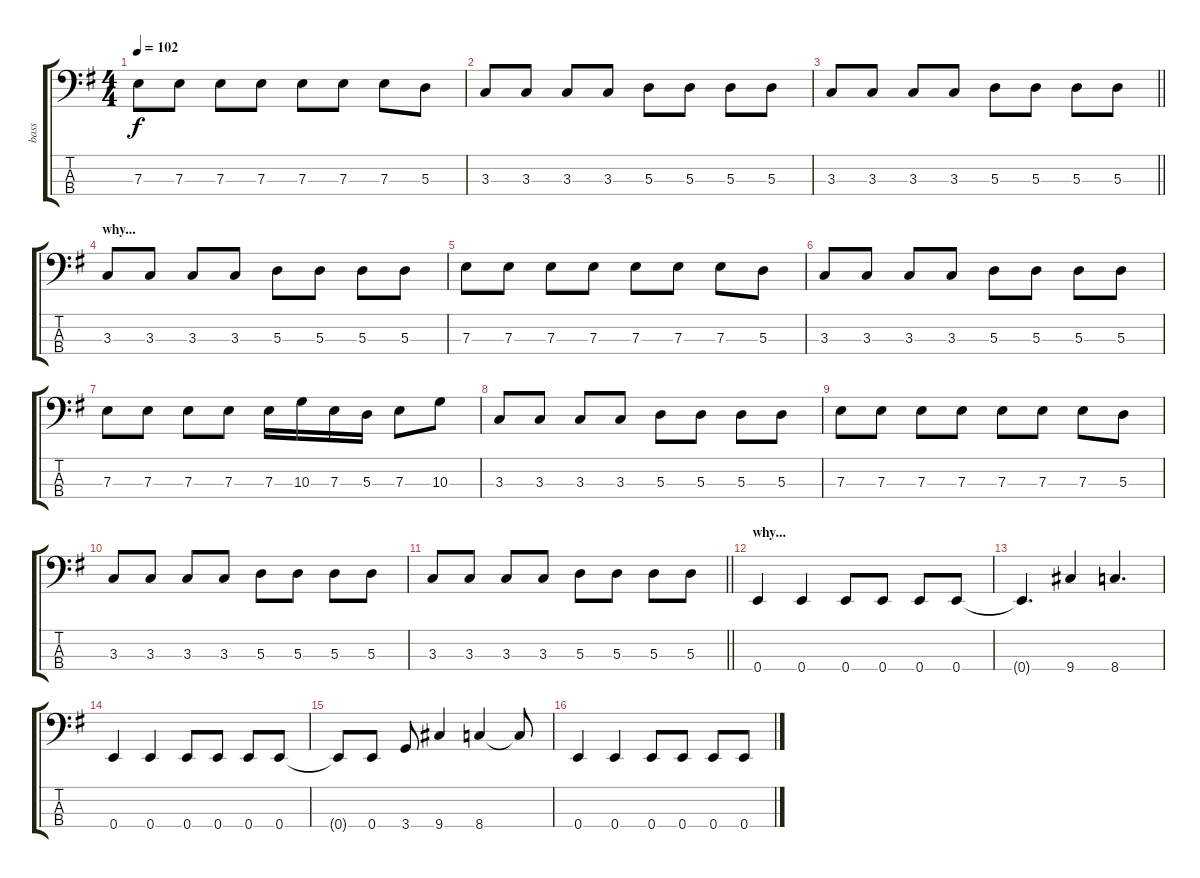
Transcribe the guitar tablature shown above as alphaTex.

\track ("bass" "bass") {instrument electricbassfinger}
\staff {score tabs}
\tuning (G2 D2 A1 E1) {hide}
\ts (4 4)
\tempo 102
\clef f4
\ks eminor
7.3.8{dy f} 7.3.8 7.3.8 7.3.8 7.3.8 7.3.8 7.3.8 5.3.8 |
3.3.8 3.3.8 3.3.8 3.3.8 5.3.8 5.3.8 5.3.8 5.3.8 |
\barLineRight lightlight
3.3.8 3.3.8 3.3.8 3.3.8 5.3.8 5.3.8 5.3.8 5.3.8 |
\section ("" "why...")
3.3.8 3.3.8 3.3.8 3.3.8 5.3.8 5.3.8 5.3.8 5.3.8 |
7.3.8 7.3.8 7.3.8 7.3.8 7.3.8 7.3.8 7.3.8 5.3.8 |
3.3.8 3.3.8 3.3.8 3.3.8 5.3.8 5.3.8 5.3.8 5.3.8 |
7.3.8 7.3.8 7.3.8 7.3.8 7.3.16 10.3.16 7.3.16 5.3.16 7.3.8 10.3.8 |
3.3.8 3.3.8 3.3.8 3.3.8 5.3.8 5.3.8 5.3.8 5.3.8 |
7.3.8 7.3.8 7.3.8 7.3.8 7.3.8 7.3.8 7.3.8 5.3.8 |
3.3.8 3.3.8 3.3.8 3.3.8 5.3.8 5.3.8 5.3.8 5.3.8 |
\barLineRight lightlight
3.3.8 3.3.8 3.3.8 3.3.8 5.3.8 5.3.8 5.3.8 5.3.8 |
\section ("" "why...")
0.4.4 0.4.4 0.4.8 0.4.8 0.4.8 0.4.8 |
0.4{t}.4{d} 9.4.4 8.4.4{d} |
0.4.4 0.4.4 0.4.8 0.4.8 0.4.8 0.4.8 |
0.4{t}.8 0.4.8 3.4.8 9.4.4 8.4.4 8.4{t}.8 |
0.4.4 0.4.4 0.4.8 0.4.8 0.4.8 0.4.8
